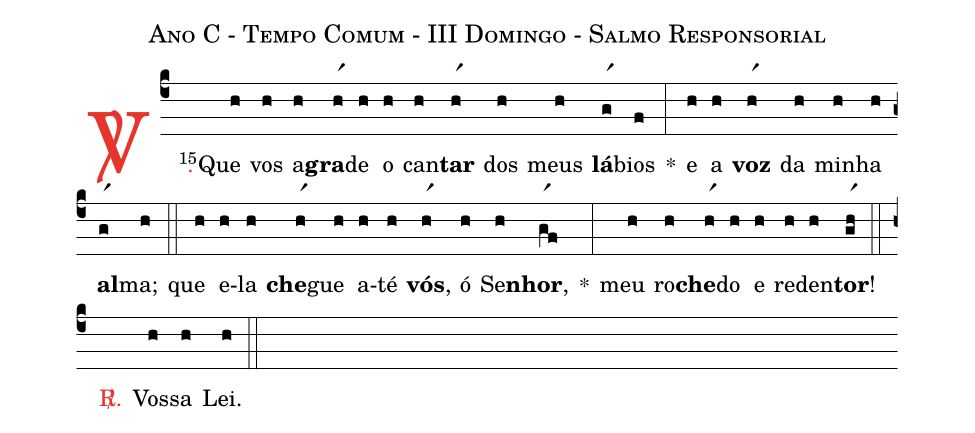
name: Ano C - Tempo Comum - III Domingo - Salmo Responsorial;
%%
(c4)

<c><sp>V/</sp>.</c>() <v>\VSup{15}</v>Que(h) vos(h) a(h)<b>gra</b>(hr1)de(h) o(h) can(h)<b>tar</b>(hr1) dos(h) meus(h) <b>lá</b>(gr1)bios(f) *(:)
e(h) a(h) <b>voz</b>(hr1) da(h) mi(h)nha(h) <b>al</b>(gr1)ma;(h)

(::)

que(h) e(h)la(h) <b>che</b>(hr1)gue(h) a(h)té(h) <b>vós</b>,(hr1) ó(h) Se(h)<b>nhor</b>,(gr1f) *(:)
meu(h) ro(h)<b>che</b>(hr1)do(h) e(h) re(h)den(h)<b>tor</b>!(gr1h)

(::)

<c><sp>R/</sp>.</c>() Vos(h)sa(h) Lei.(h)

(::)
